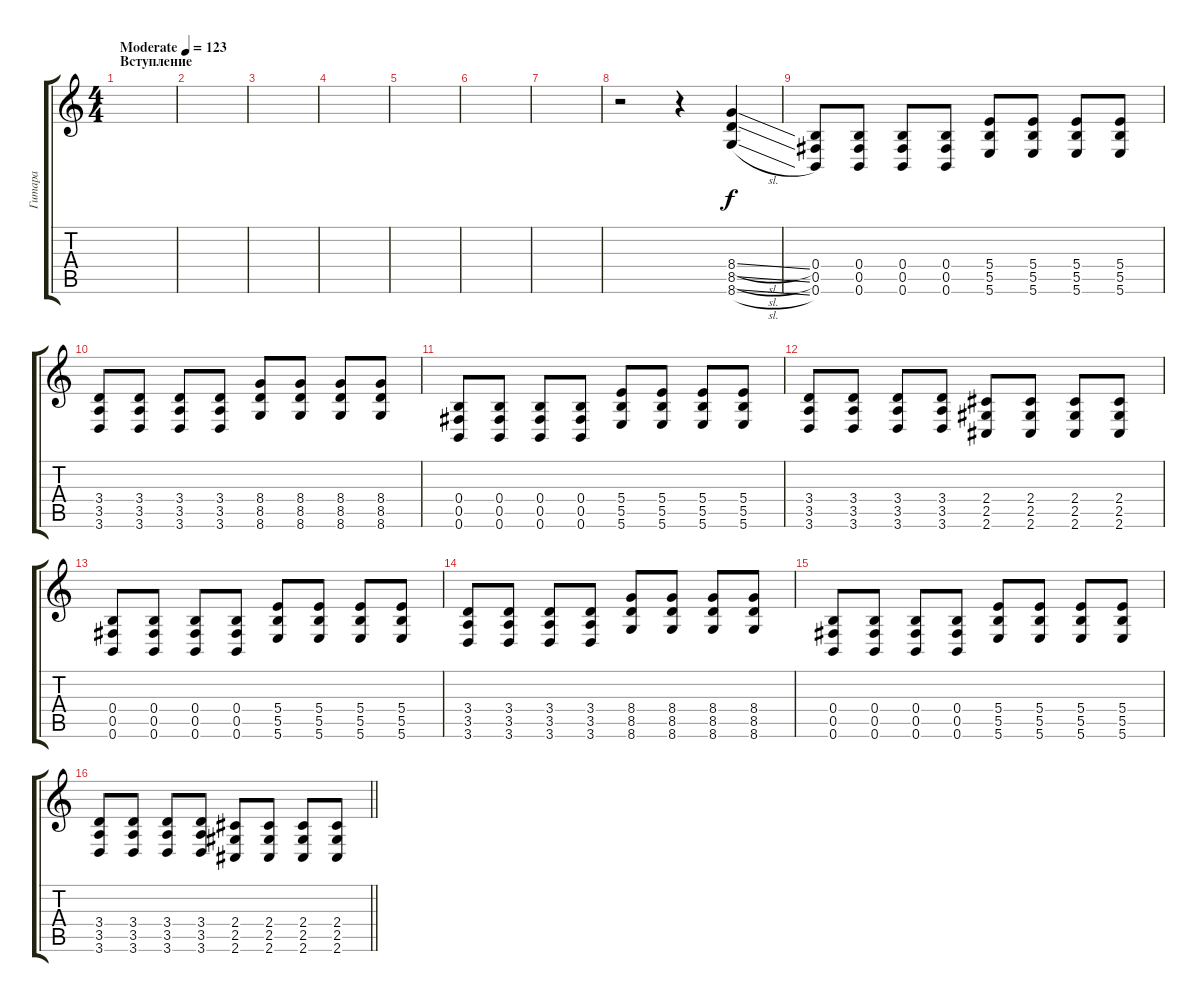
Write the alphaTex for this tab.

\track ("Гитара" "Гитара") {instrument distortionguitar}
\staff {score tabs}
\tuning (Db4 Ab3 E3 B2 Gb2 B1) {hide}
\ts (4 4)
\section ("" "Вступление")
\tempo (123 "Moderate")
\clef g2
\ks c
|
|
|
|
|
|
|
r.2 r.4 (8.4{sl} 8.5{sl} 8.6{sl}).4 |
(0.4 0.5 0.6).8 (0.4 0.5 0.6).8 (0.4 0.5 0.6).8 (0.4 0.5 0.6).8 (5.4 5.5 5.6).8 (5.4 5.5 5.6).8 (5.4 5.5 5.6).8 (5.4 5.5 5.6).8 |
(3.4 3.5 3.6).8 (3.4 3.5 3.6).8 (3.4 3.5 3.6).8 (3.4 3.5 3.6).8 (8.4 8.5 8.6).8 (8.4 8.5 8.6).8 (8.4 8.5 8.6).8 (8.4 8.5 8.6).8 |
(0.4 0.5 0.6).8 (0.4 0.5 0.6).8 (0.4 0.5 0.6).8 (0.4 0.5 0.6).8 (5.4 5.5 5.6).8 (5.4 5.5 5.6).8 (5.4 5.5 5.6).8 (5.4 5.5 5.6).8 |
(3.4 3.5 3.6).8 (3.4 3.5 3.6).8 (3.4 3.5 3.6).8 (3.4 3.5 3.6).8 (2.4 2.5 2.6).8 (2.4 2.5 2.6).8 (2.4 2.5 2.6).8 (2.4 2.5 2.6).8 |
(0.4 0.5 0.6).8 (0.4 0.5 0.6).8 (0.4 0.5 0.6).8 (0.4 0.5 0.6).8 (5.4 5.5 5.6).8 (5.4 5.5 5.6).8 (5.4 5.5 5.6).8 (5.4 5.5 5.6).8 |
(3.4 3.5 3.6).8 (3.4 3.5 3.6).8 (3.4 3.5 3.6).8 (3.4 3.5 3.6).8 (8.4 8.5 8.6).8 (8.4 8.5 8.6).8 (8.4 8.5 8.6).8 (8.4 8.5 8.6).8 |
(0.4 0.5 0.6).8 (0.4 0.5 0.6).8 (0.4 0.5 0.6).8 (0.4 0.5 0.6).8 (5.4 5.5 5.6).8 (5.4 5.5 5.6).8 (5.4 5.5 5.6).8 (5.4 5.5 5.6).8 |
\barLineRight lightlight
(3.4 3.5 3.6).8 (3.4 3.5 3.6).8 (3.4 3.5 3.6).8 (3.4 3.5 3.6).8 (2.4 2.5 2.6).8 (2.4 2.5 2.6).8 (2.4 2.5 2.6).8 (2.4 2.5 2.6).8
